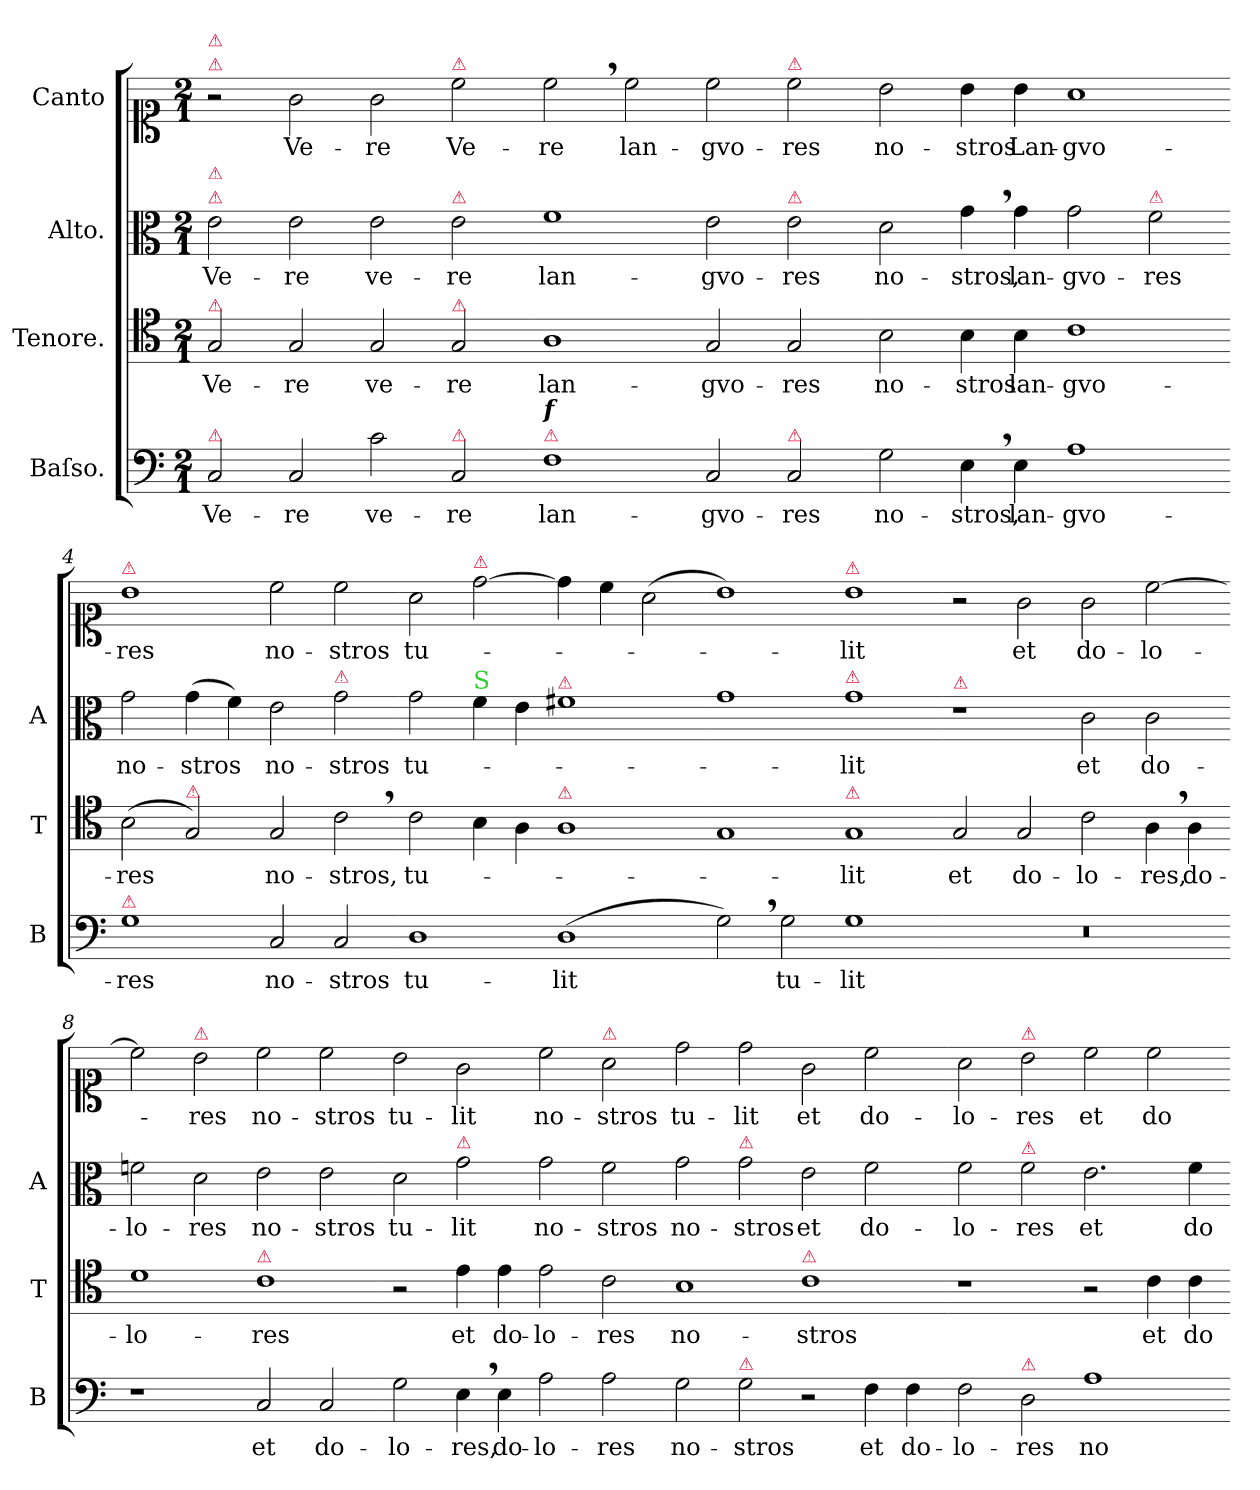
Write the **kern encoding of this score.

**kern	**text	**kern	**text	**kern	**text	**kern	**text
*part4	*part4	*part3	*part3	*part2	*part2	*part1	*part1
*staff4	*staff4	*staff3	*staff3	*staff2	*staff2	*staff1	*staff1
*I"Baſso.	*	*I"Tenore.	*	*I"Alto.	*	*I"Canto	*
*I'B	*	*I'T	*	*I'A	*	*	*
*clefF4	*	*clefC4	*	*clefC3	*	*clefC1	*
*k[]	*	*k[]	*	*k[]	*	*k[]	*
*M2/1	*	*M2/1	*	*M2/1	*	*M2/1	*
=1	=1	=1	=1	=1	=1	=1	=1
!	!	!	!	!	!	!LO:TX:a:color=crimson:t=⚠	!
!	!	!	!	!	!	!LO:TX:a:color=crimson:t=⚠	!
!	!	!	!	!LO:TX:a:color=crimson:t=⚠	!	!	!
!	!	!	!	!LO:TX:a:color=crimson:t=⚠	!	!	!
!	!	!LO:TX:a:color=crimson:t=⚠	!	!	!	!	!
!LO:TX:a:color=crimson:t=⚠	!	!	!	!	!	!	!
2C/	Ve-	2G/	Ve-	2e\	Ve-	2r	.
2C/	-re	2G/	-re	2e\	-re	2g\	Ve-
2c\	ve-	2G/	ve-	2e\	ve-	2g\	-re
!	!	!	!	!	!	!LO:TX:a:color=crimson:t=⚠	!
!	!	!	!	!LO:TX:a:color=crimson:t=⚠	!	!	!
!	!	!LO:TX:a:color=crimson:t=⚠	!	!	!	!	!
!LO:TX:a:color=crimson:t=⚠	!	!	!	!	!	!	!
!	!	!	!	!	!	!	!LO:LY:i
2C/	-re	2G/	-re	2e\	-re	2cc\	Ve-
=2-	=2-	=2-	=2-	=2-	=2-	=2-	=2-
!LO:TX:a:color=crimson:t=⚠	!	!	!	!	!	!	!
!LO:TX:a:Bi:t=f	!	!	!	!	!	!	!
!	!	!	!	!	!	!	!LO:LY:i
1F	lan-	1A	lan-	1f	lan-	2cc,<\	-re
.	.	.	.	.	.	2cc\	lan-
2C/	-gvo-	2G/	-gvo-	2e\	-gvo-	2cc\	-gvo-
!	!	!	!	!	!	!LO:TX:a:color=crimson:t=⚠	!
!	!	!	!	!LO:TX:a:color=crimson:t=⚠	!	!	!
!LO:TX:a:color=crimson:t=⚠	!	!	!	!	!	!	!
2C/	-res	2G/	-res	2e\	-res	2cc\	-res
=3-	=3-	=3-	=3-	=3-	=3-	=3-	=3-
2G\	no-	2B\	no-	2d\	no-	2b\	no-
4E,<\	-stros,	4B\	-stros	4g,<\	-stros,	4b\	-stros
4E\	lan-	4B\	lan-	4g\	lan-	4b\	Lan-
1A	-gvo-	1c	-gvo-	2g\	gvo-	1a	-gvo-
!	!	!	!	!LO:TX:a:color=crimson:t=⚠	!	!	!
.	.	.	.	2f\	-res	.	.
=4-	=4-	=4-	=4-	=4-	=4-	=4-	=4-
!	!	!	!	!	!	!LO:TX:a:color=crimson:t=⚠	!
!LO:TX:a:color=crimson:t=⚠	!	!	!	!	!	!	!
1G	-res	(2B\	-res	2g\	no-	1b	-res
!	!	!LO:TX:a:color=crimson:t=⚠	!	!	!	!	!
.	.	2G/)	.	(4g\	-stros	.	.
.	.	.	.	4f\)	.	.	.
!	!	!	!	!	!LO:LY:i	!	!
2C/	no-	2G/	no-	2e\	no-	2cc\	no-
!	!	!	!	!LO:TX:a:color=crimson:t=⚠	!	!	!
!	!	!	!	!	!LO:LY:i	!	!
2C/	-stros	2c,<\	-stros,	2g\	-stros	2cc\	-stros
=5-	=5-	=5-	=5-	=5-	=5-	=5-	=5-
1D	tu-	2c\	tu-	2g\	tu-	2a\	tu-
!	!	!	!	!	!	!LO:TX:a:color=crimson:t=⚠	!
!	!	!	!	!LO:TX:a:color=limegreen:t=S	!	!	!
.	.	4B\	.	4f\	.	[2dd\	.
.	.	4A\	.	4e\	.	.	.
!	!	!	!	!LO:TX:a:color=crimson:t=⚠	!	!	!
!	!	!LO:TX:a:color=crimson:t=⚠	!	!	!	!	!
(1D	lit	1A	.	1f#X	.	4dd\]	.
.	.	.	.	.	.	4cc\	.
.	.	.	.	.	.	(2a\	.
=6-	=6-	=6-	=6-	=6-	=6-	=6-	=6-
2G,<\)	.	1G	.	1g	.	1b)	.
2G\	tu-	.	.	.	.	.	.
!	!	!	!	!	!	!LO:TX:a:color=crimson:t=⚠	!
!	!	!	!	!LO:TX:a:color=crimson:t=⚠	!	!	!
!	!	!LO:TX:a:color=crimson:t=⚠	!	!	!	!	!
1G	-lit	1G	-lit	1g	-lit	1b	-lit
=7-	=7-	=7-	=7-	=7-	=7-	=7-	=7-
!	!	!	!	!LO:TX:a:color=crimson:t=⚠	!	!	!
0r	.	2G/	et	1r	.	2r	.
.	.	2G/	do-	.	.	2g\	et
.	.	2c\	-lo-	2c\	et	2g\	do-
.	.	4A,<\	-res,	2c\	do-	[2cc	-lo-
.	.	4A\	do-	.	.	.	.
=8-	=8-	=8-	=8-	=8-	=8-	=8-	=8-
1r	.	1d	-lo-	2fn\	-lo-	2cc]	.
!	!	!	!	!	!	!LO:TX:a:color=crimson:t=⚠	!
.	.	.	.	2d\	-res	2b\	-res
!	!	!LO:TX:a:color=crimson:t=⚠	!	!	!	!	!
2C/	et	1c	-res	2e\	no-	2cc\	no-
2C/	do-	.	.	2e\	-stros	2cc\	-stros
=9-	=9-	=9-	=9-	=9-	=9-	=9-	=9-
2G\	-lo-	2r	.	2d\	tu-	2b\	tu-
!	!	!	!	!LO:TX:a:color=crimson:t=⚠	!	!	!
4E,<\	-res,	4e\	et	2g\	-lit	2g\	-lit
4E\	do-	4e\	do-	.	.	.	.
2A\	-lo-	2e\	-lo-	2g\	no-	2cc\	no-
!	!	!	!	!	!	!LO:TX:a:color=crimson:t=⚠	!
2A\	-res	2c\	-res	2f\	-stros	2a\	-stros
=10-	=10-	=10-	=10-	=10-	=10-	=10-	=10-
!	!	!	!	!	!LO:LY:i	!	!
2G\	no-	1B	no-	2g\	no-	2dd\	tu-
!	!	!	!	!LO:TX:a:color=crimson:t=⚠	!	!	!
!LO:TX:a:color=crimson:t=⚠	!	!	!	!	!	!	!
!	!	!	!	!	!LO:LY:i	!	!
2G\	-stros	.	.	2g\	-stros	2dd\	-lit
!	!	!LO:TX:a:color=crimson:t=⚠	!	!	!	!	!
2r	.	1c	-stros	2e\	et	2g\	et
4F\	et	.	.	2f\	do-	2cc\	do-
4F\	do-	.	.	.	.	.	.
=11-	=11-	=11-	=11-	=11-	=11-	=11-	=11-
2F\	-lo-	1r	.	2f\	-lo-	2a\	-lo-
!	!	!	!	!	!	!LO:TX:a:color=crimson:t=⚠	!
!	!	!	!	!LO:TX:a:color=crimson:t=⚠	!	!	!
!LO:TX:a:color=crimson:t=⚠	!	!	!	!	!	!	!
2D\	-res	.	.	2f\	-res	2b\	-res
1A	no-	2r	.	2.e\	et	2cc\	et
.	.	4c\	et	.	.	2cc\	do-
.	.	4c\	do-	4f\	do-	.	.
=-	=-	=-	=-	=-	=-	=-	=-
*-	*-	*-	*-	*-	*-	*-	*-
